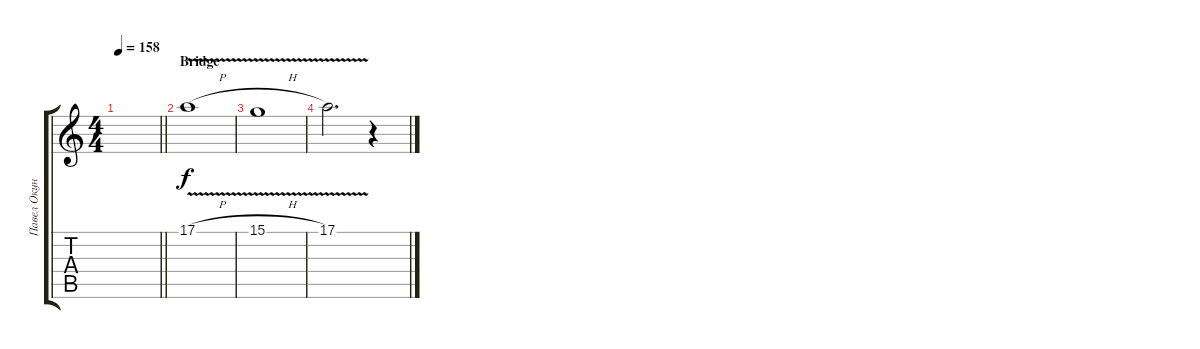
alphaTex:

\track ("Павел Окунев" "Павел Окун") {instrument lead2sawtooth}
\staff {score tabs}
\tuning (E4 B3 G3 D3 A2 E2) {hide}
\ts (4 4)
\tempo 158
\clef g2
\barLineRight lightlight
\ks c
|
\section ("" "Bridge")
17.1{v h}.1 |
15.1{v h}.1 |
17.1{v}.2{d} r.4
